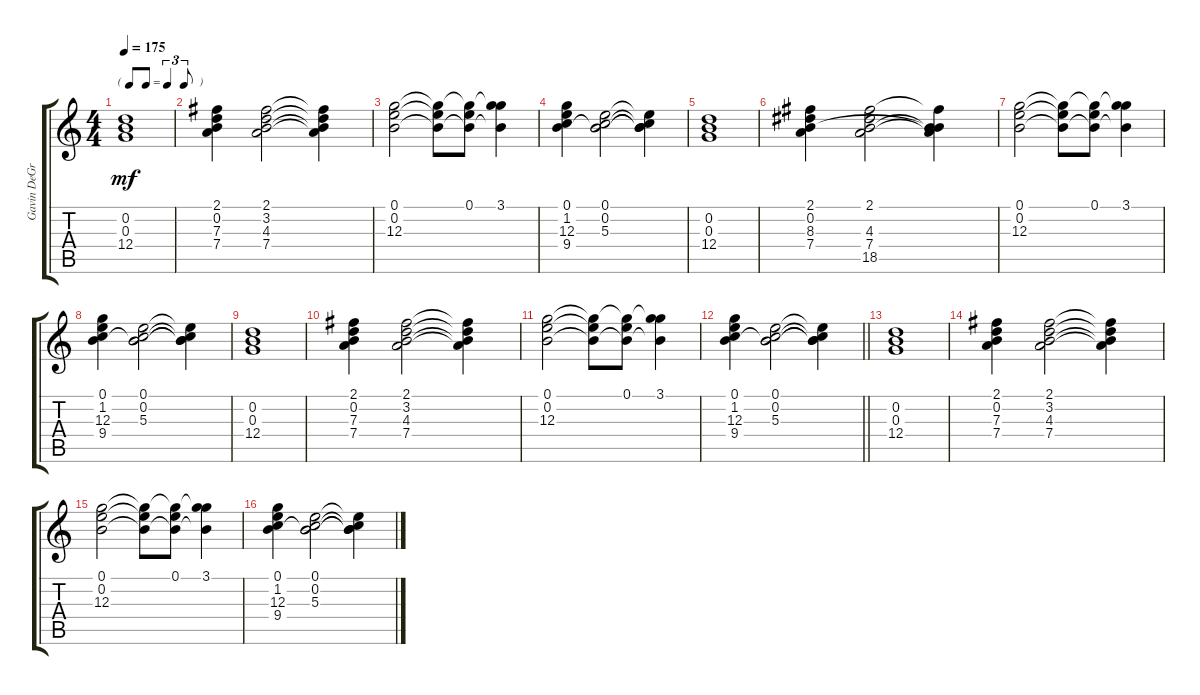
\track ("Gavin DeGraw" "Gavin DeGr") {instrument acousticguitarsteel}
\staff {score tabs}
\tuning (E4 B3 G3 D3 A2 E2) {hide}
\ts (4 4)
\tf triplet8th
\tempo 175
\clef g2
\ks c
(0.2 0.3 12.4).1{dy mf} |
(2.1 0.2 7.3 7.4).4 (2.1 3.2 4.3 7.4).2 (2.1{t} 3.2{t} 4.3{t} 7.4{t}).4 |
(0.1 0.2 12.3).2 (0.1{t} 0.2{t} 12.3{t}).8 (0.1 0.2{t} 12.3{t}).8 (3.1 0.2{t} 12.3{t}).4 |
(0.1 1.2 12.3 9.4).4 (0.1 0.2 5.3 9.4{t}).2 (0.1{t} 0.2{t} 5.3{t} 9.4{t}).4 |
(0.2 0.3 12.4).1 |
(2.1 0.2 8.3 7.4).4 (2.1 4.3 7.4 18.5).2 (2.1{t} 0.2{t} 4.3{t} 7.4{t}).4 |
(0.1 0.2 12.3).2 (0.1{t} 0.2{t} 12.3{t}).8 (0.1 0.2{t} 12.3{t}).8 (3.1 0.2{t} 12.3{t}).4 |
(0.1 1.2 12.3 9.4).4 (0.1 0.2 5.3 9.4{t}).2 (0.1{t} 0.2{t} 5.3{t} 9.4{t}).4 |
(0.2 0.3 12.4).1 |
(2.1 0.2 7.3 7.4).4 (2.1 3.2 4.3 7.4).2 (2.1{t} 3.2{t} 4.3{t} 7.4{t}).4 |
(0.1 0.2 12.3).2 (0.1{t} 0.2{t} 12.3{t}).8 (0.1 0.2{t} 12.3{t}).8 (3.1 0.2{t} 12.3{t}).4 |
\barLineRight lightlight
(0.1 1.2 12.3 9.4).4 (0.1 0.2 5.3 9.4{t}).2 (0.1{t} 0.2{t} 5.3{t} 9.4{t}).4 |
(0.2 0.3 12.4).1{volume 11} |
(2.1 0.2 7.3 7.4).4 (2.1 3.2 4.3 7.4).2 (2.1{t} 3.2{t} 4.3{t} 7.4{t}).4 |
(0.1 0.2 12.3).2 (0.1{t} 0.2{t} 12.3{t}).8 (0.1 0.2{t} 12.3{t}).8 (3.1 0.2{t} 12.3{t}).4 |
(0.1 1.2 12.3 9.4).4 (0.1 0.2 5.3 9.4{t}).2 (0.1{t} 0.2{t} 5.3{t} 9.4{t}).4
